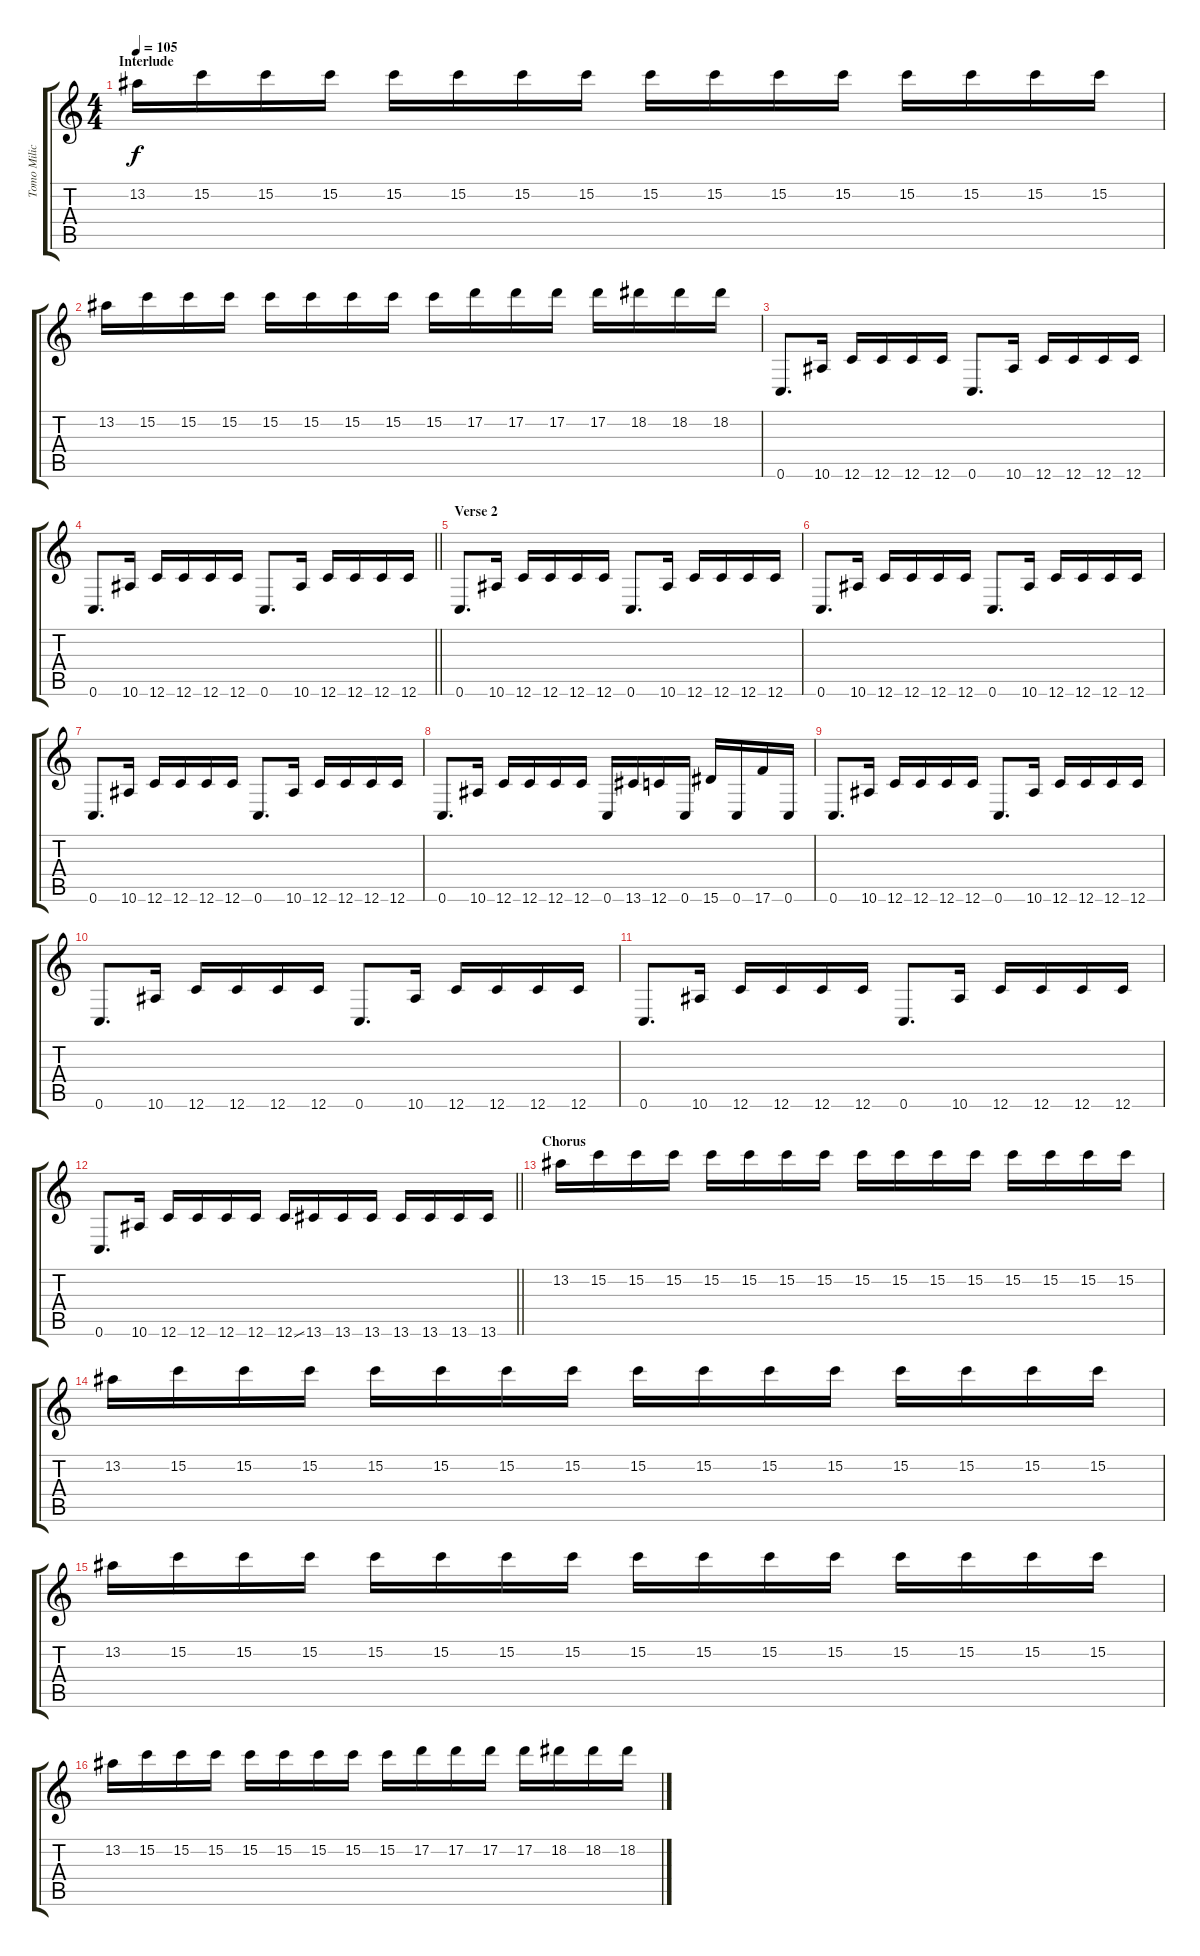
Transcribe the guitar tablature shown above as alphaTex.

\track ("Tomo Milicevic - Guitar 1" "Tomo Milic") {instrument overdrivenguitar}
\staff {score tabs}
\tuning (D4 A3 F3 C3 G2 C2) {hide}
\ts (4 4)
\section ("" "Interlude")
\tempo 105
\clef g2
\ks c
13.2.16{dy f} 15.2.16 15.2.16 15.2.16 15.2.16 15.2.16 15.2.16 15.2.16 15.2.16 15.2.16 15.2.16 15.2.16 15.2.16 15.2.16 15.2.16 15.2.16 |
13.2.16 15.2.16 15.2.16 15.2.16 15.2.16 15.2.16 15.2.16 15.2.16 15.2.16 17.2.16 17.2.16 17.2.16 17.2.16 18.2.16 18.2.16 18.2.16 |
0.6.8{d} 10.6.16 12.6.16 12.6.16 12.6.16 12.6.16 0.6.8{d} 10.6.16 12.6.16 12.6.16 12.6.16 12.6.16 |
\barLineRight lightlight
0.6.8{d} 10.6.16 12.6.16 12.6.16 12.6.16 12.6.16 0.6.8{d} 10.6.16 12.6.16 12.6.16 12.6.16 12.6.16 |
\section ("" "Verse 2")
0.6.8{d} 10.6.16 12.6.16 12.6.16 12.6.16 12.6.16 0.6.8{d} 10.6.16 12.6.16 12.6.16 12.6.16 12.6.16 |
0.6.8{d} 10.6.16 12.6.16 12.6.16 12.6.16 12.6.16 0.6.8{d} 10.6.16 12.6.16 12.6.16 12.6.16 12.6.16 |
0.6.8{d} 10.6.16 12.6.16 12.6.16 12.6.16 12.6.16 0.6.8{d} 10.6.16 12.6.16 12.6.16 12.6.16 12.6.16 |
0.6.8{d} 10.6.16 12.6.16 12.6.16 12.6.16 12.6.16 0.6.16 13.6.16 12.6.16 0.6.16 15.6.16 0.6.16 17.6.16 0.6.16 |
0.6.8{d} 10.6.16 12.6.16 12.6.16 12.6.16 12.6.16 0.6.8{d} 10.6.16 12.6.16 12.6.16 12.6.16 12.6.16 |
0.6.8{d} 10.6.16 12.6.16 12.6.16 12.6.16 12.6.16 0.6.8{d} 10.6.16 12.6.16 12.6.16 12.6.16 12.6.16 |
0.6.8{d} 10.6.16 12.6.16 12.6.16 12.6.16 12.6.16 0.6.8{d} 10.6.16 12.6.16 12.6.16 12.6.16 12.6.16 |
\barLineRight lightlight
0.6.8{d} 10.6.16 12.6.16 12.6.16 12.6.16 12.6.16 12.6{ss}.16 13.6.16 13.6.16 13.6.16 13.6.16 13.6.16 13.6.16 13.6.16 |
\section ("" "Chorus")
13.2.16 15.2.16 15.2.16 15.2.16 15.2.16 15.2.16 15.2.16 15.2.16 15.2.16 15.2.16 15.2.16 15.2.16 15.2.16 15.2.16 15.2.16 15.2.16 |
13.2.16 15.2.16 15.2.16 15.2.16 15.2.16 15.2.16 15.2.16 15.2.16 15.2.16 15.2.16 15.2.16 15.2.16 15.2.16 15.2.16 15.2.16 15.2.16 |
13.2.16 15.2.16 15.2.16 15.2.16 15.2.16 15.2.16 15.2.16 15.2.16 15.2.16 15.2.16 15.2.16 15.2.16 15.2.16 15.2.16 15.2.16 15.2.16 |
13.2.16 15.2.16 15.2.16 15.2.16 15.2.16 15.2.16 15.2.16 15.2.16 15.2.16 17.2.16 17.2.16 17.2.16 17.2.16 18.2.16 18.2.16 18.2.16
